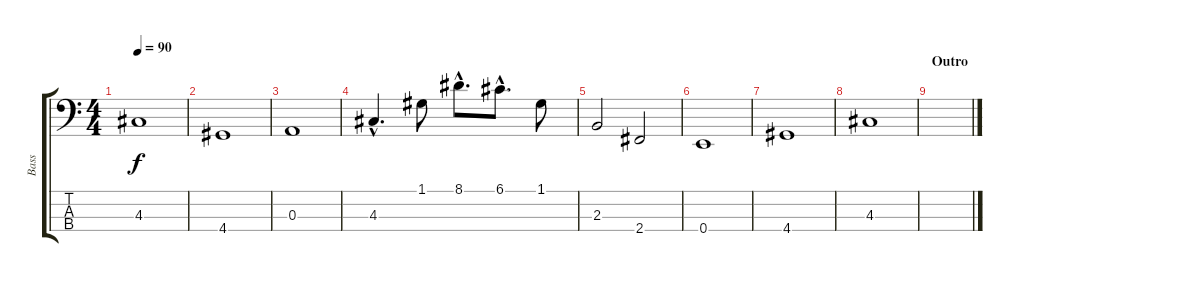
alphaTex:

\track ("Bass" "Bass") {instrument electricbassfinger}
\staff {score tabs}
\tuning (G2 D2 A1 E1) {hide}
\ts (4 4)
\tempo 90
\clef f4
\ks c
4.3.1{dy f} |
4.4.1 |
0.3.1 |
4.3{hac}.4{d} 1.1.8 8.1{hac}.8{d} 6.1{hac}.8{d} 1.1.8 |
2.3.2 2.4.2 |
0.4.1 |
4.4.1 |
4.3.1 |
\section ("" "Outro")
